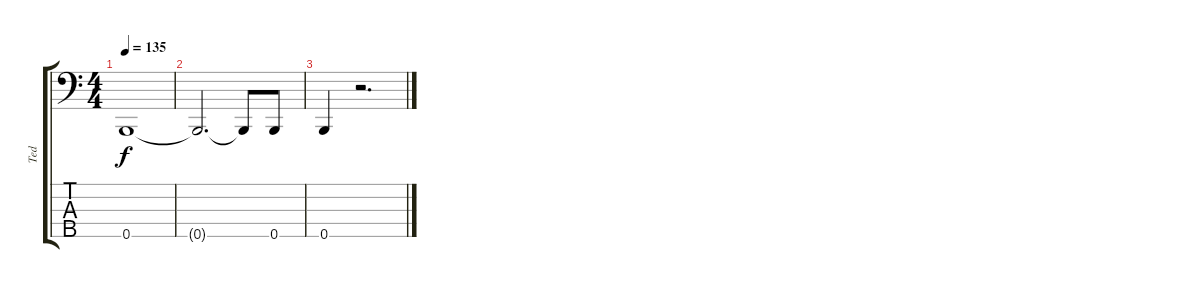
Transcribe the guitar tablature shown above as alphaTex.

\track ("Ted" "Ted") {instrument electricbassfinger}
\staff {score tabs}
\tuning (G2 D2 A1 E1 B0) {hide}
\ts (4 4)
\section ("" "")
\tempo 135
\clef f4
\ks c
0.5.1{dy f} |
0.5{t}.2{d} 0.5{t}.8 0.5.8 |
0.5.4 r.2{d}
